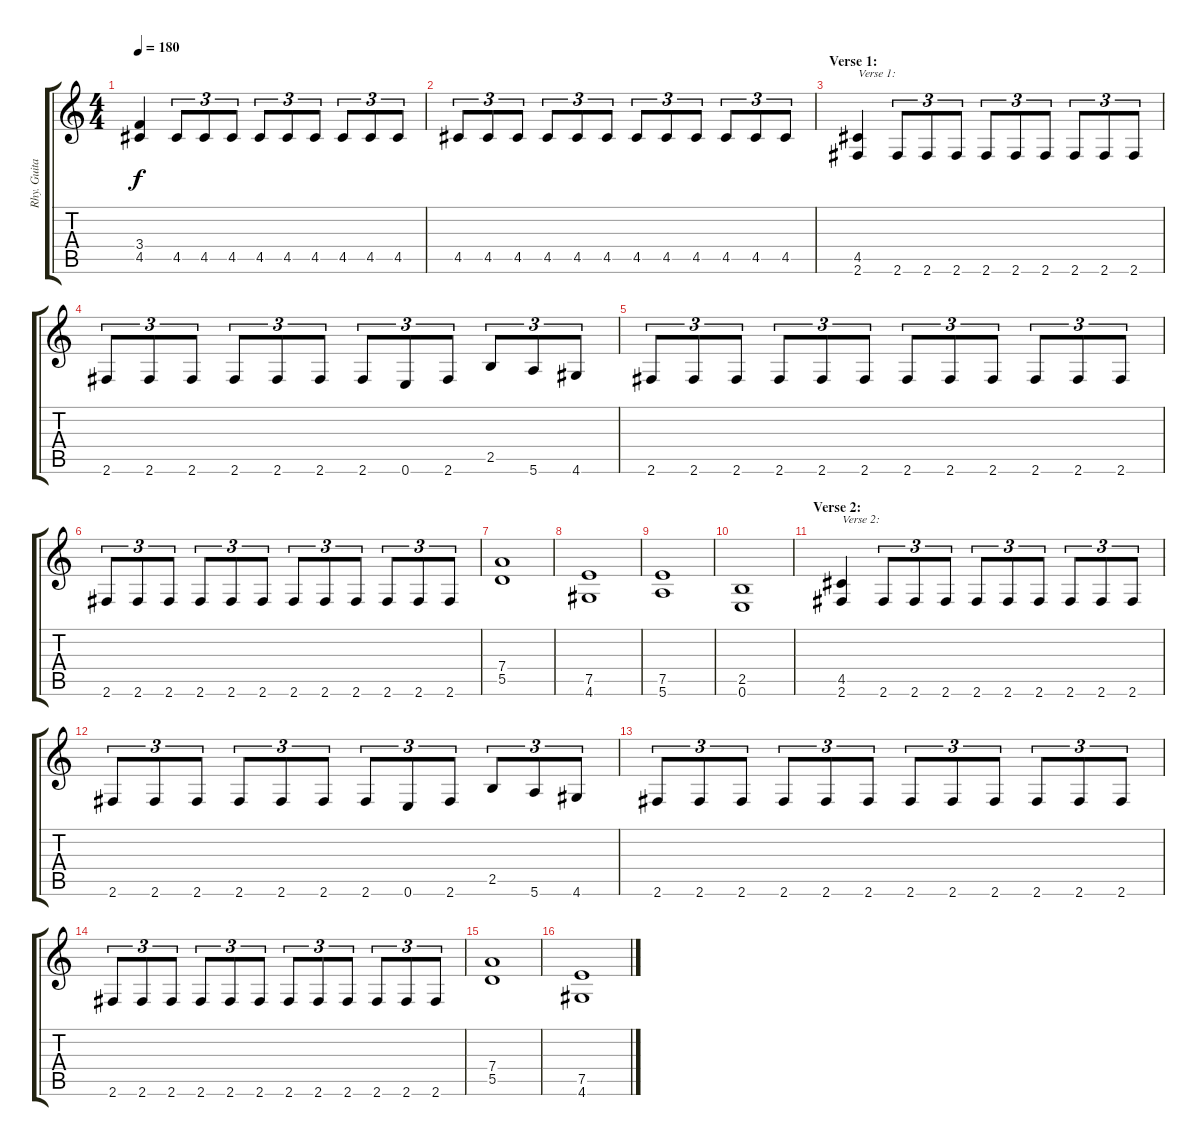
\track ("Rhy. Guitar 1" "Rhy. Guita") {instrument distortionguitar}
\staff {score tabs}
\tuning (E4 B3 G3 D3 A2 E2) {hide}
\ts (4 4)
\tempo 180
\clef g2
\ks c
(3.4 4.5).4{dy f} 4.5.8{tu (3 2)} 4.5.8{tu (3 2)} 4.5.8{tu (3 2)} 4.5.8{tu (3 2)} 4.5.8{tu (3 2)} 4.5.8{tu (3 2)} 4.5.8{tu (3 2)} 4.5.8{tu (3 2)} 4.5.8{tu (3 2)} |
4.5.8{tu (3 2)} 4.5.8{tu (3 2)} 4.5.8{tu (3 2)} 4.5.8{tu (3 2)} 4.5.8{tu (3 2)} 4.5.8{tu (3 2)} 4.5.8{tu (3 2)} 4.5.8{tu (3 2)} 4.5.8{tu (3 2)} 4.5.8{tu (3 2)} 4.5.8{tu (3 2)} 4.5.8{tu (3 2)} |
\section ("" "Verse 1:")
(4.5 2.6).4{txt "Verse 1:"} 2.6.8{tu (3 2)} 2.6.8{tu (3 2)} 2.6.8{tu (3 2)} 2.6.8{tu (3 2)} 2.6.8{tu (3 2)} 2.6.8{tu (3 2)} 2.6.8{tu (3 2)} 2.6.8{tu (3 2)} 2.6.8{tu (3 2)} |
2.6.8{tu (3 2)} 2.6.8{tu (3 2)} 2.6.8{tu (3 2)} 2.6.8{tu (3 2)} 2.6.8{tu (3 2)} 2.6.8{tu (3 2)} 2.6.8{tu (3 2)} 0.6.8{tu (3 2)} 2.6.8{tu (3 2)} 2.5.8{tu (3 2)} 5.6.8{tu (3 2)} 4.6.8{tu (3 2)} |
2.6.8{tu (3 2)} 2.6.8{tu (3 2)} 2.6.8{tu (3 2)} 2.6.8{tu (3 2)} 2.6.8{tu (3 2)} 2.6.8{tu (3 2)} 2.6.8{tu (3 2)} 2.6.8{tu (3 2)} 2.6.8{tu (3 2)} 2.6.8{tu (3 2)} 2.6.8{tu (3 2)} 2.6.8{tu (3 2)} |
2.6.8{tu (3 2)} 2.6.8{tu (3 2)} 2.6.8{tu (3 2)} 2.6.8{tu (3 2)} 2.6.8{tu (3 2)} 2.6.8{tu (3 2)} 2.6.8{tu (3 2)} 2.6.8{tu (3 2)} 2.6.8{tu (3 2)} 2.6.8{tu (3 2)} 2.6.8{tu (3 2)} 2.6.8{tu (3 2)} |
(7.4 5.5).1 |
(7.5 4.6).1 |
(7.5 5.6).1 |
(2.5 0.6).1 |
\section ("" "Verse 2:")
(4.5 2.6).4{txt "Verse 2:"} 2.6.8{tu (3 2)} 2.6.8{tu (3 2)} 2.6.8{tu (3 2)} 2.6.8{tu (3 2)} 2.6.8{tu (3 2)} 2.6.8{tu (3 2)} 2.6.8{tu (3 2)} 2.6.8{tu (3 2)} 2.6.8{tu (3 2)} |
2.6.8{tu (3 2)} 2.6.8{tu (3 2)} 2.6.8{tu (3 2)} 2.6.8{tu (3 2)} 2.6.8{tu (3 2)} 2.6.8{tu (3 2)} 2.6.8{tu (3 2)} 0.6.8{tu (3 2)} 2.6.8{tu (3 2)} 2.5.8{tu (3 2)} 5.6.8{tu (3 2)} 4.6.8{tu (3 2)} |
2.6.8{tu (3 2)} 2.6.8{tu (3 2)} 2.6.8{tu (3 2)} 2.6.8{tu (3 2)} 2.6.8{tu (3 2)} 2.6.8{tu (3 2)} 2.6.8{tu (3 2)} 2.6.8{tu (3 2)} 2.6.8{tu (3 2)} 2.6.8{tu (3 2)} 2.6.8{tu (3 2)} 2.6.8{tu (3 2)} |
2.6.8{tu (3 2)} 2.6.8{tu (3 2)} 2.6.8{tu (3 2)} 2.6.8{tu (3 2)} 2.6.8{tu (3 2)} 2.6.8{tu (3 2)} 2.6.8{tu (3 2)} 2.6.8{tu (3 2)} 2.6.8{tu (3 2)} 2.6.8{tu (3 2)} 2.6.8{tu (3 2)} 2.6.8{tu (3 2)} |
(7.4 5.5).1 |
(7.5 4.6).1
